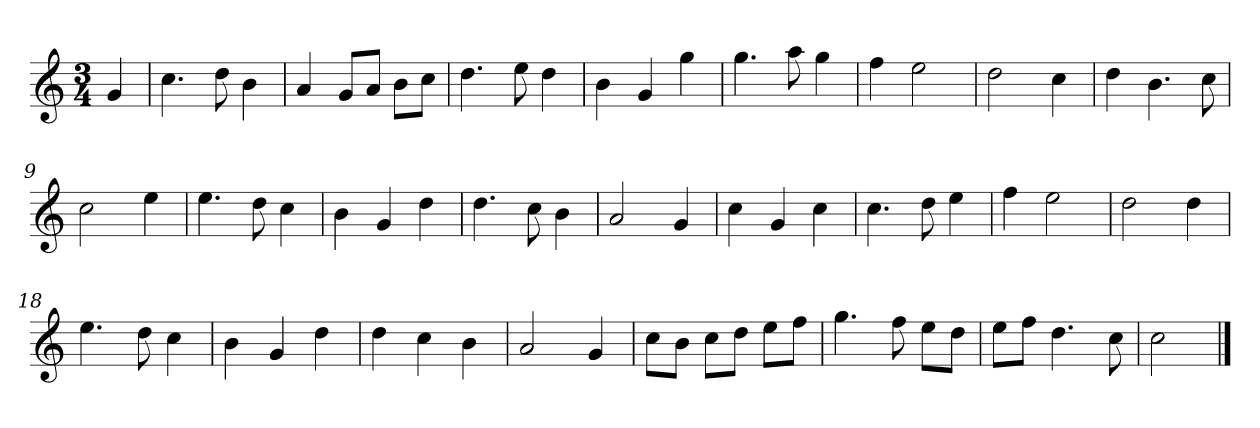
**kern
*part1
*staff1
*k[]
*M3/4
*MM120
=
4g
=1
4.cc
8dd
4b
=2
4a
8gL
8aJ
8bL
8ccJ
=3
4.dd
8ee
4dd
=4
4b
4g
4gg
=5
4.gg
8aa
4gg
=6
4ff
2ee
=7
2dd
4cc
=8
4dd
4.b
8cc
=9
2cc
4ee
=10
4.ee
8dd
4cc
=11
4b
4g
4dd
=12
4.dd
8cc
4b
=13
2a
4g
=14
4cc
4g
4cc
=15
4.cc
8dd
4ee
=16
4ff
2ee
=17
2dd
4dd
=18
4.ee
8dd
4cc
=19
4b
4g
4dd
=20
4dd
4cc
4b
=21
2a
4g
=22
8ccL
8bJ
8ccL
8ddJ
8eeL
8ffJ
=23
4.gg
8ff
8eeL
8ddJ
=24
8eeL
8ffJ
4.dd
8cc
=25
2cc
==
*-
